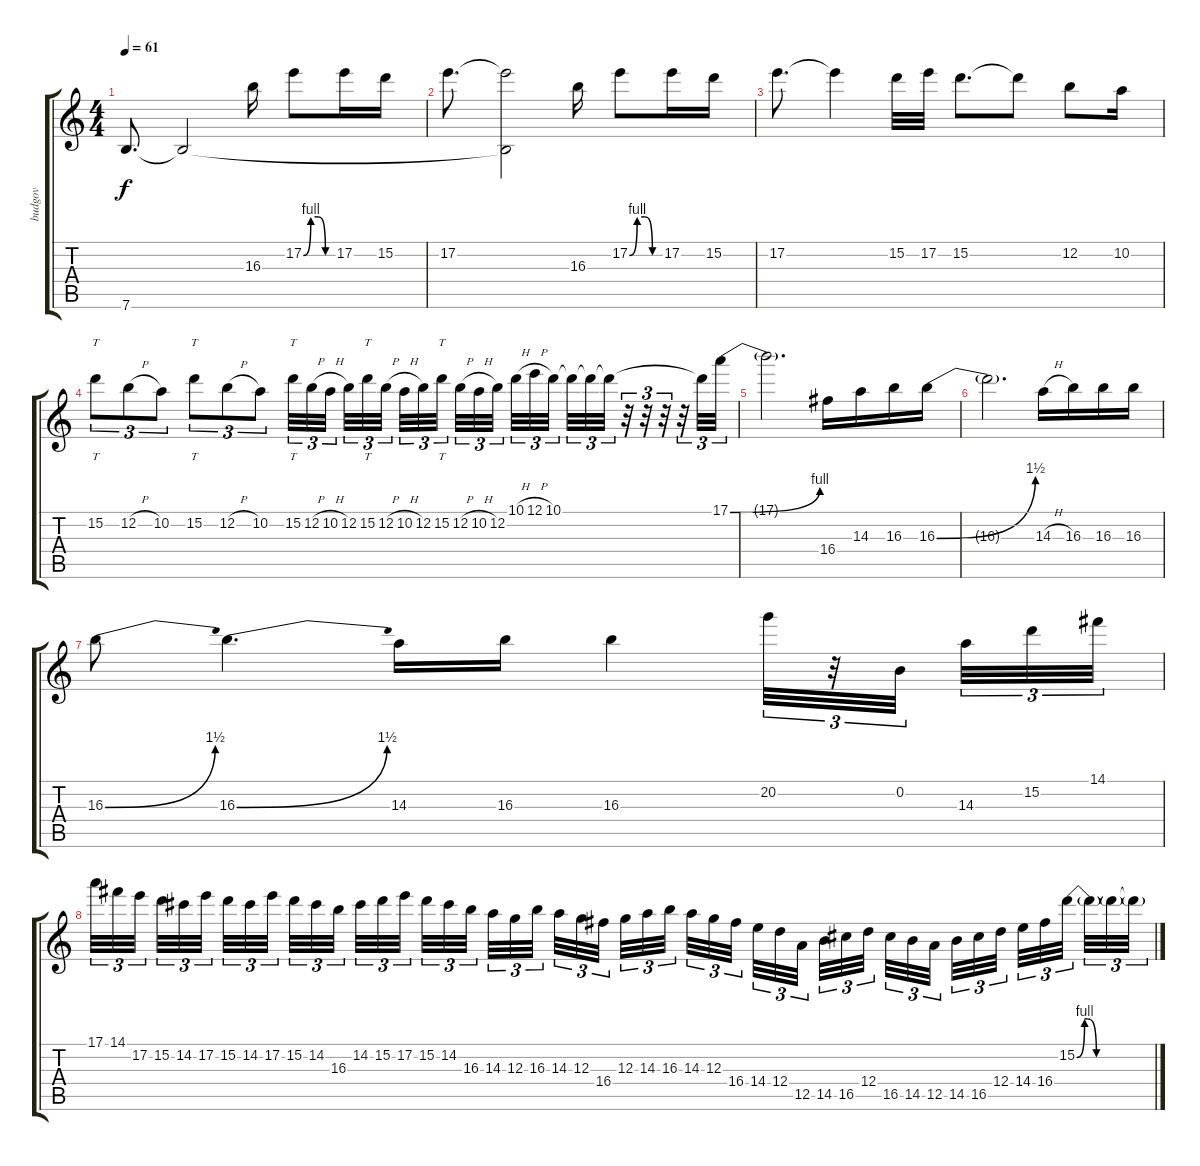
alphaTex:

\track ("budgov" "budgov") {instrument distortionguitar}
\staff {score tabs}
\tuning (E4 B3 G3 D3 A2 E2) {hide}
\ts (4 4)
\tempo 61
\clef g2
\ks c
7.6.8{d dy f} 7.6{t}.2 16.3.16 17.2{be (custom 0 0 15 4 30 4 45 0 60 0)}.8 17.2.16 15.2.16 |
17.2.8{d} (17.2{t} 7.6{t}).2 16.3.16 17.2{be (custom 0 0 15 4 30 4 45 0 60 0)}.8 17.2.16 15.2.16 |
17.2.8{d} 17.2{t}.4 15.2.32 17.2.32 15.2.8{d} 15.2{t}.8 12.2.8 10.2.16 |
15.2.8{tt tu (3 2)} 12.2{h}.8{tu (3 2)} 10.2.8{tu (3 2)} 15.2.8{tt tu (3 2)} 12.2{h}.8{tu (3 2)} 10.2.8{tu (3 2)} 15.2.32{tt tu (3 2)} 12.2{h}.32{tu (3 2)} 10.2{h}.32{tu (3 2) beam splitsecondary} 12.2.32{tu (3 2)} 15.2.32{tt tu (3 2)} 12.2{h}.32{tu (3 2) beam splitsecondary} 10.2{h}.32{tu (3 2)} 12.2.32{tu (3 2)} 15.2.32{tt tu (3 2) beam splitsecondary} 12.2{h}.32{tu (3 2)} 10.2{h}.32{tu (3 2)} 12.2.32{tu (3 2)} 10.1{h}.32{tu (3 2)} 12.1{h}.32{tu (3 2)} 10.1.32{tu (3 2) beam splitsecondary} 10.1{t}.32{tu (3 2)} 10.1{t}.32{tu (3 2)} 10.1{t}.32{tu (3 2)} r.32{tu (3 2)} r.32{tu (3 2)} r.32{tu (3 2)} r.32{tu (3 2)} 10.1{t}.32{tu (3 2)} 17.1{be (bend 0 0 60 4)}.32{tu (3 2)} |
17.1{t}.2{d} 16.4.16 14.3.16 16.3.16 16.3{be (bend 0 0 60 6)}.16 |
16.3{t}.2{d} 14.3{h}.16 16.3.16 16.3.16 16.3.16 |
16.3{be (bend 0 0 60 6)}.8 16.3{be (bend 0 0 60 6)}.4{d} 14.3.16 16.3.16 16.3.4 20.2.32{tu (3 2)} r.32{tu (3 2)} 0.2.32{tu (3 2) beam splitsecondary} 14.3.32{tu (3 2)} 15.2.32{tu (3 2)} 14.1.32{tu (3 2)} |
17.1.32{tu (3 2)} 14.1.32{tu (3 2)} 17.2.32{tu (3 2) beam splitsecondary} 15.2.32{tu (3 2)} 14.2.32{tu (3 2)} 17.2.32{tu (3 2) beam splitsecondary} 15.2.32{tu (3 2)} 14.2.32{tu (3 2)} 17.2.32{tu (3 2) beam splitsecondary} 15.2.32{tu (3 2)} 14.2.32{tu (3 2)} 16.3.32{tu (3 2)} 14.2.32{tu (3 2)} 15.2.32{tu (3 2)} 17.2.32{tu (3 2) beam splitsecondary} 15.2.32{tu (3 2)} 14.2.32{tu (3 2)} 16.3.32{tu (3 2) beam splitsecondary} 14.3.32{tu (3 2)} 12.3.32{tu (3 2)} 16.3.32{tu (3 2) beam splitsecondary} 14.3.32{tu (3 2)} 12.3.32{tu (3 2)} 16.4.32{tu (3 2)} 12.3.32{tu (3 2)} 14.3.32{tu (3 2)} 16.3.32{tu (3 2) beam splitsecondary} 14.3.32{tu (3 2)} 12.3.32{tu (3 2)} 16.4.32{tu (3 2) beam splitsecondary} 14.4.32{tu (3 2)} 12.4.32{tu (3 2)} 12.5.32{tu (3 2) beam splitsecondary} 14.5.32{tu (3 2)} 16.5.32{tu (3 2)} 12.4.32{tu (3 2)} 16.5.32{tu (3 2)} 14.5.32{tu (3 2)} 12.5.32{tu (3 2) beam splitsecondary} 14.5.32{tu (3 2)} 16.5.32{tu (3 2)} 12.4.32{tu (3 2) beam splitsecondary} 14.4.32{tu (3 2)} 16.4.32{tu (3 2)} 15.2{be (custom 0 0 6 4 8 4 15 0 20 0 37 0 60 0)}.32{tu (3 2) beam splitsecondary} 15.2{t}.32{tu (3 2)} 15.2{t}.32{tu (3 2)} 15.2{t}.32{tu (3 2)}
